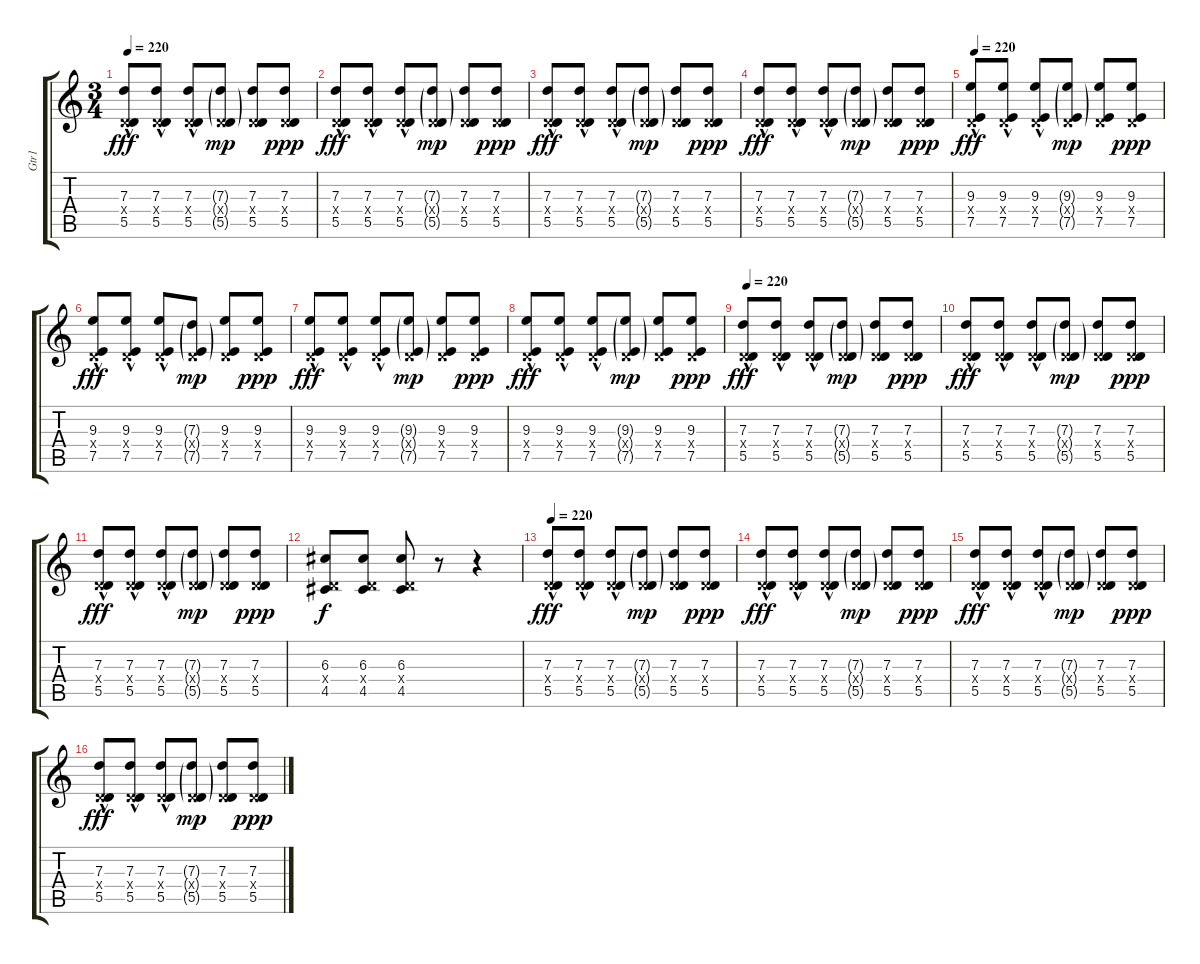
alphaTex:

\track ("Gtr1" "Gtr1") {instrument electricguitarjazz}
\staff {score tabs}
\tuning (E4 B3 G3 D3 A2 D2) {hide}
\ts (3 4)
\tempo 220
\clef g2
\ks c
(7.3 0.4{x} 5.5{hac}).8{dy fff} (7.3 0.4{x} 5.5{hac}).8 (7.3 0.4{x} 5.5{hac}).8 (7.3{g} 0.4{g x} 5.5{g}).8{dy mp} (7.3 0.4{x} 5.5).8 (7.3 0.4{x} 5.5).8{dy ppp} |
(7.3 0.4{x} 5.5{hac}).8{dy fff} (7.3 0.4{x} 5.5{hac}).8 (7.3 0.4{x} 5.5{hac}).8 (7.3{g} 0.4{g x} 5.5{g}).8{dy mp} (7.3 0.4{x} 5.5).8 (7.3 0.4{x} 5.5).8{dy ppp} |
(7.3 0.4{x} 5.5{hac}).8{dy fff} (7.3 0.4{x} 5.5{hac}).8 (7.3 0.4{x} 5.5{hac}).8 (7.3{g} 0.4{g x} 5.5{g}).8{dy mp} (7.3 0.4{x} 5.5).8 (7.3 0.4{x} 5.5).8{dy ppp} |
(7.3 0.4{x} 5.5{hac}).8{dy fff} (7.3 0.4{x} 5.5{hac}).8 (7.3 0.4{x} 5.5{hac}).8 (7.3{g} 0.4{g x} 5.5{g}).8{dy mp} (7.3 0.4{x} 5.5).8 (7.3 0.4{x} 5.5).8{dy ppp} |
\tempo 220
(9.3 0.4{x} 7.5{hac}).8{dy fff} (9.3 0.4{x} 7.5{hac}).8 (9.3 0.4{x} 7.5{hac}).8 (9.3{g} 0.4{g x} 7.5{g}).8{dy mp} (9.3 0.4{x} 7.5).8 (9.3 0.4{x} 7.5).8{dy ppp} |
(9.3 0.4{x} 7.5{hac}).8{dy fff} (9.3 0.4{x} 7.5{hac}).8 (9.3 0.4{x} 7.5{hac}).8 (7.3{g} 0.4{g x} 7.5{g}).8{dy mp} (9.3 0.4{x} 7.5).8 (9.3 0.4{x} 7.5).8{dy ppp} |
(9.3 0.4{x} 7.5{hac}).8{dy fff} (9.3 0.4{x} 7.5{hac}).8 (9.3 0.4{x} 7.5{hac}).8 (9.3{g} 0.4{g x} 7.5{g}).8{dy mp} (9.3 0.4{x} 7.5).8 (9.3 0.4{x} 7.5).8{dy ppp} |
(9.3 0.4{x} 7.5{hac}).8{dy fff} (9.3 0.4{x} 7.5{hac}).8 (9.3 0.4{x} 7.5{hac}).8 (9.3{g} 0.4{g x} 7.5{g}).8{dy mp} (9.3 0.4{x} 7.5).8 (9.3 0.4{x} 7.5).8{dy ppp} |
\tempo 220
(7.3 0.4{x} 5.5{hac}).8{dy fff} (7.3 0.4{x} 5.5{hac}).8 (7.3 0.4{x} 5.5{hac}).8 (7.3{g} 0.4{g x} 5.5{g}).8{dy mp} (7.3 0.4{x} 5.5).8 (7.3 0.4{x} 5.5).8{dy ppp} |
(7.3 0.4{x} 5.5{hac}).8{dy fff} (7.3 0.4{x} 5.5{hac}).8 (7.3 0.4{x} 5.5{hac}).8 (7.3{g} 0.4{g x} 5.5{g}).8{dy mp} (7.3 0.4{x} 5.5).8 (7.3 0.4{x} 5.5).8{dy ppp} |
(7.3 0.4{x} 5.5{hac}).8{dy fff} (7.3 0.4{x} 5.5{hac}).8 (7.3 0.4{x} 5.5{hac}).8 (7.3{g} 0.4{g x} 5.5{g}).8{dy mp} (7.3 0.4{x} 5.5).8 (7.3 0.4{x} 5.5).8{dy ppp} |
(6.3 0.4{x} 4.5).8{dy f} (6.3 0.4{x} 4.5).8 (6.3 0.4{x} 4.5).8 r.8 r.4 |
\tempo 220
(7.3 0.4{x} 5.5{hac}).8{dy fff} (7.3 0.4{x} 5.5{hac}).8 (7.3 0.4{x} 5.5{hac}).8 (7.3{g} 0.4{g x} 5.5{g}).8{dy mp} (7.3 0.4{x} 5.5).8 (7.3 0.4{x} 5.5).8{dy ppp} |
(7.3 0.4{x} 5.5{hac}).8{dy fff} (7.3 0.4{x} 5.5{hac}).8 (7.3 0.4{x} 5.5{hac}).8 (7.3{g} 0.4{g x} 5.5{g}).8{dy mp} (7.3 0.4{x} 5.5).8 (7.3 0.4{x} 5.5).8{dy ppp} |
(7.3 0.4{x} 5.5{hac}).8{dy fff} (7.3 0.4{x} 5.5{hac}).8 (7.3 0.4{x} 5.5{hac}).8 (7.3{g} 0.4{g x} 5.5{g}).8{dy mp} (7.3 0.4{x} 5.5).8 (7.3 0.4{x} 5.5).8{dy ppp} |
(7.3 0.4{x} 5.5{hac}).8{dy fff} (7.3 0.4{x} 5.5{hac}).8 (7.3 0.4{x} 5.5{hac}).8 (7.3{g} 0.4{g x} 5.5{g}).8{dy mp} (7.3 0.4{x} 5.5).8 (7.3 0.4{x} 5.5).8{dy ppp}
